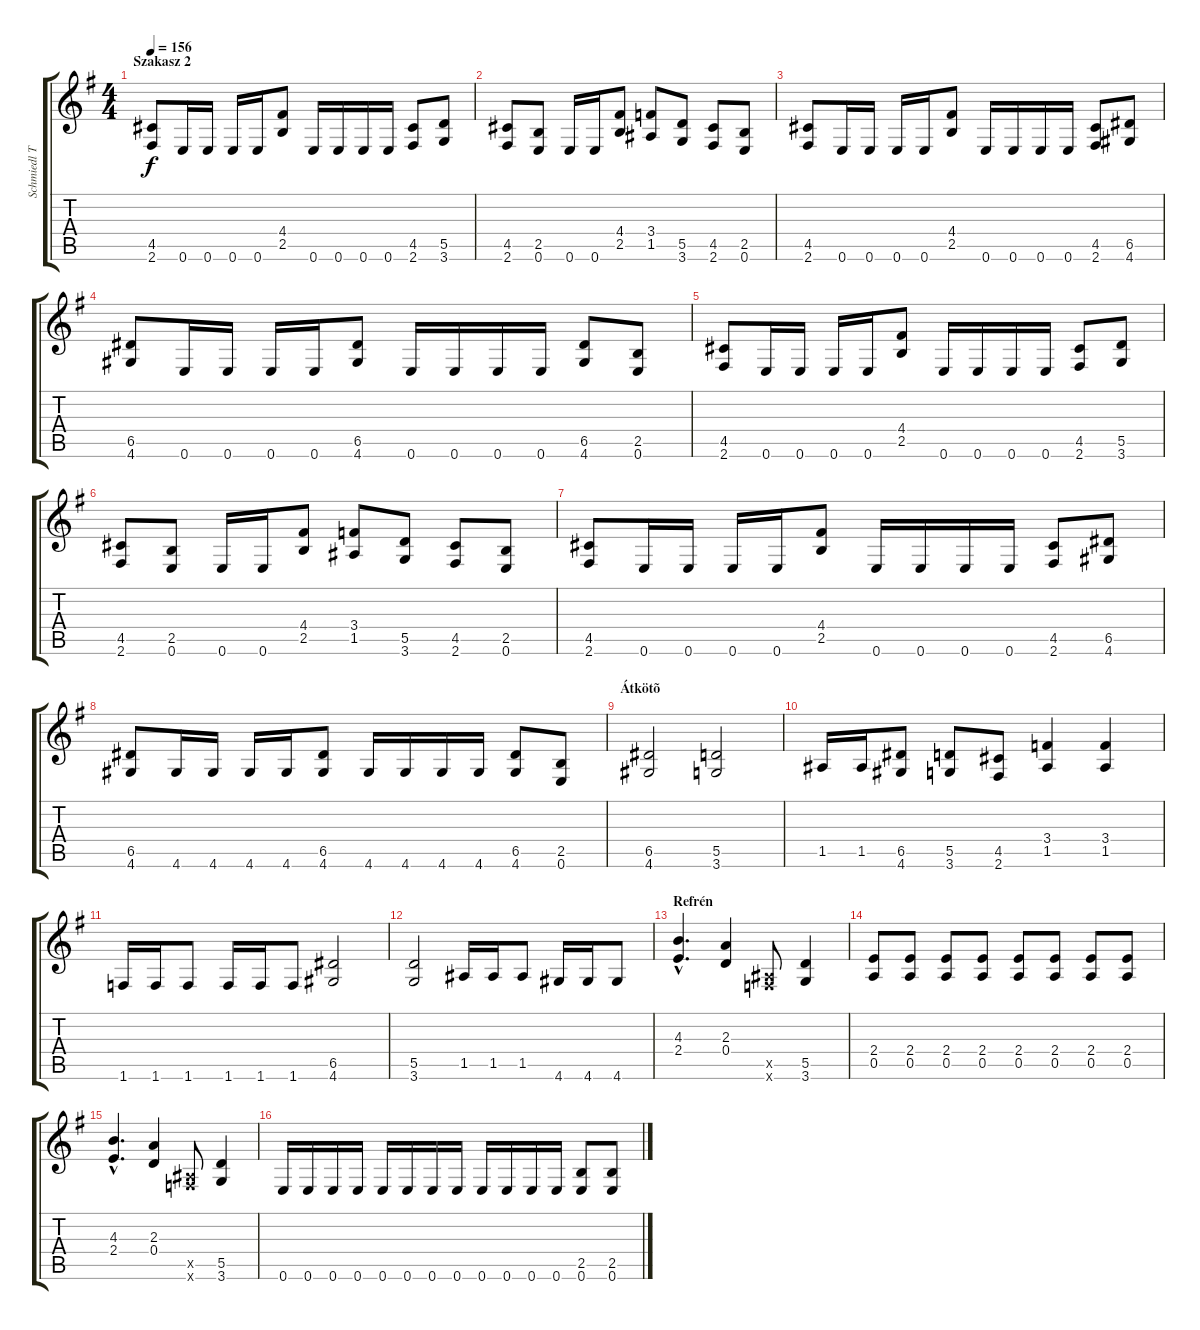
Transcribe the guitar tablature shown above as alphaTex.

\track ("Schmiedl Tamás" "Schmiedl T") {instrument distortionguitar}
\staff {score tabs}
\tuning (E4 B3 G3 D3 A2 E2) {hide}
\ts (4 4)
\section ("" "Szakasz 2")
\tempo 156
\clef g2
\ks eminor
(4.5 2.6).8{dy f} 0.6.16 0.6.16 0.6.16 0.6.16 (4.4 2.5).8 0.6.16 0.6.16 0.6.16 0.6.16 (4.5 2.6).8 (5.5 3.6).8 |
(4.5 2.6).8 (2.5 0.6).8 0.6.16 0.6.16 (4.4 2.5).8 (3.4 1.5).8 (5.5 3.6).8 (4.5 2.6).8 (2.5 0.6).8 |
(4.5 2.6).8 0.6.16 0.6.16 0.6.16 0.6.16 (4.4 2.5).8 0.6.16 0.6.16 0.6.16 0.6.16 (4.5 2.6).8 (6.5 4.6).8 |
(6.5 4.6).8 0.6.16 0.6.16 0.6.16 0.6.16 (6.5 4.6).8 0.6.16 0.6.16 0.6.16 0.6.16 (6.5 4.6).8 (2.5 0.6).8 |
(4.5 2.6).8 0.6.16 0.6.16 0.6.16 0.6.16 (4.4 2.5).8 0.6.16 0.6.16 0.6.16 0.6.16 (4.5 2.6).8 (5.5 3.6).8 |
(4.5 2.6).8 (2.5 0.6).8 0.6.16 0.6.16 (4.4 2.5).8 (3.4 1.5).8 (5.5 3.6).8 (4.5 2.6).8 (2.5 0.6).8 |
(4.5 2.6).8 0.6.16 0.6.16 0.6.16 0.6.16 (4.4 2.5).8 0.6.16 0.6.16 0.6.16 0.6.16 (4.5 2.6).8 (6.5 4.6).8 |
(6.5 4.6).8 4.6.16 4.6.16 4.6.16 4.6.16 (6.5 4.6).8 4.6.16 4.6.16 4.6.16 4.6.16 (6.5 4.6).8 (2.5 0.6).8 |
\section ("" "Átkötõ")
(6.5 4.6).2 (5.5 3.6).2 |
1.5.16 1.5.16 (6.5 4.6).8 (5.5 3.6).8 (4.5 2.6).8 (3.4 1.5).4 (3.4 1.5).4 |
1.6.16 1.6.16 1.6.8 1.6.16 1.6.16 1.6.8 (6.5 4.6).2 |
(5.5 3.6).2 1.5.16 1.5.16 1.5.8 4.6.16 4.6.16 4.6.8 |
\section ("" "Refrén")
(4.3{hac} 2.4{hac}).4{d} (2.3 0.4).4 (1.5{x} 1.6{x}).8 (5.5 3.6).4 |
(2.4 0.5).8 (2.4 0.5).8 (2.4 0.5).8 (2.4 0.5).8 (2.4 0.5).8 (2.4 0.5).8 (2.4 0.5).8 (2.4 0.5).8 |
(4.3{hac} 2.4{hac}).4{d} (2.3 0.4).4 (1.5{x} 1.6{x}).8 (5.5 3.6).4 |
0.6.16 0.6.16 0.6.16 0.6.16 0.6.16 0.6.16 0.6.16 0.6.16 0.6.16 0.6.16 0.6.16 0.6.16 (2.5 0.6).8 (2.5 0.6).8
